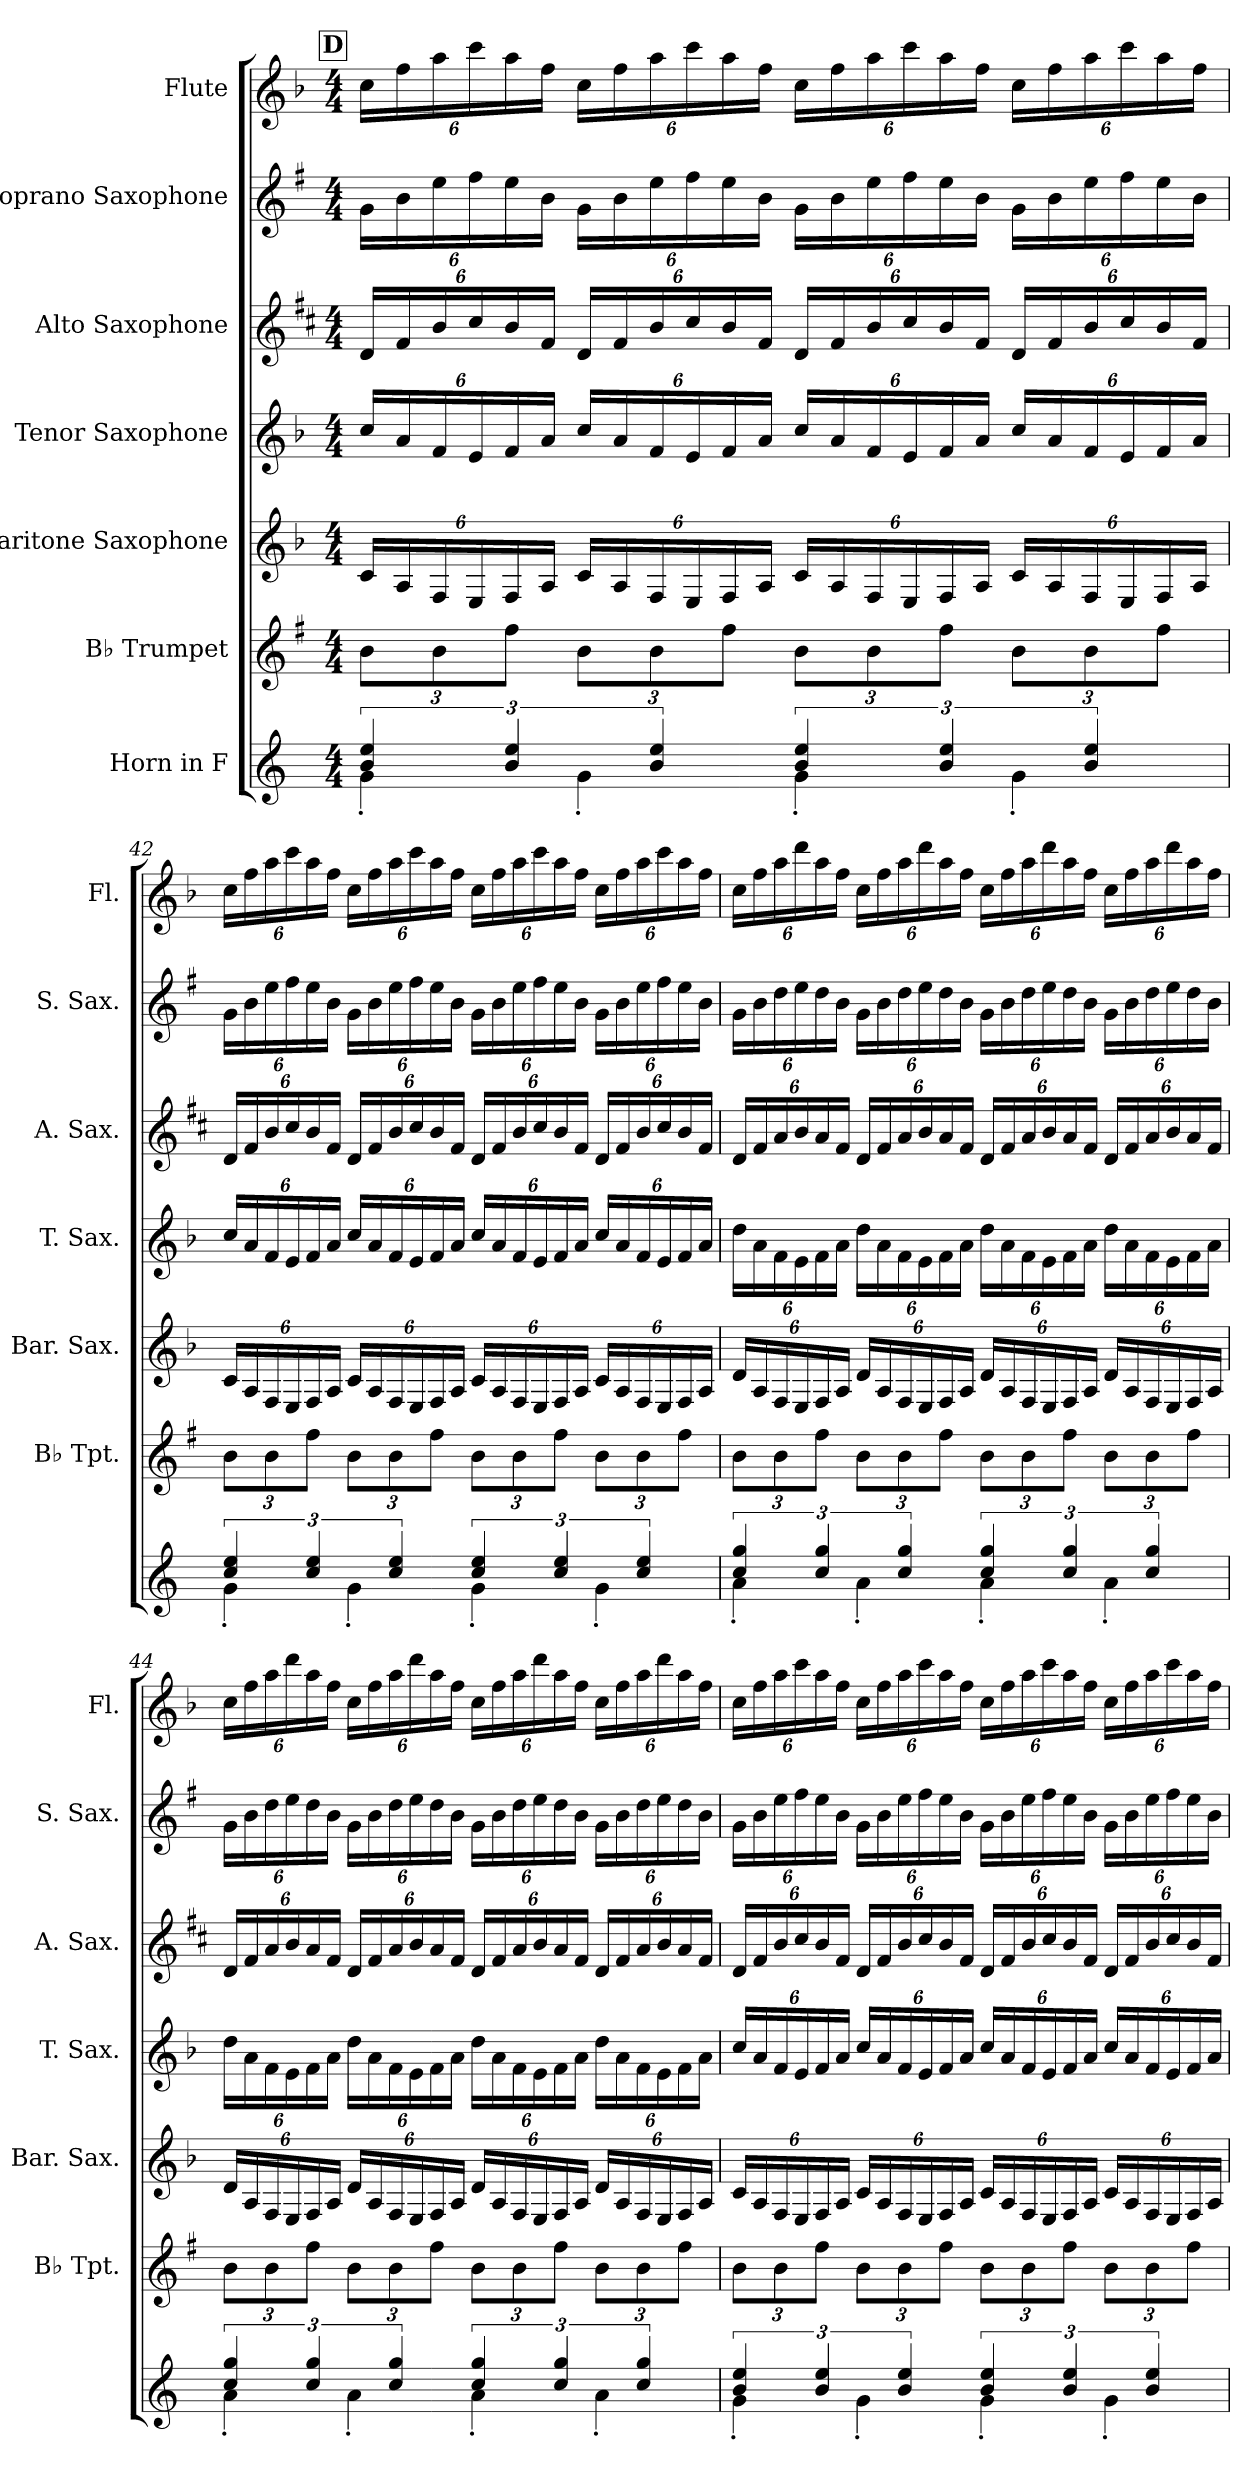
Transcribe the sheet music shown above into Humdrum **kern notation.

**kern	**kern	**kern	**kern	**kern	**kern	**kern
*part7	*part6	*part5	*part4	*part3	*part2	*part1
*staff7	*staff6	*staff5	*staff4	*staff3	*staff2	*staff1
*I"Horn in F	*I"B♭ Trumpet	*I"Baritone Saxophone	*I"Tenor Saxophone	*I"Alto Saxophone	*I"Soprano Saxophone	*I"Flute
*	*I'B♭ Tpt.	*I'Bar. Sax.	*I'T. Sax.	*I'A. Sax.	*I'S. Sax.	*I'Fl.
!!LO:PB:g=z
*clefG2	*clefG2	*clefG2	*clefG2	*clefG2	*clefG2	*clefG2
*ITrd4c7	*ITrd1c2	*ITrd12c21	*ITrd8c14	*ITrd5c9	*ITrd1c2	*
*k[b-]	*k[b-]	*k[b-]	*k[b-]	*k[b-]	*k[b-]	*k[b-]
*M4/4	*M4/4	*M4/4	*M4/4	*M4/4	*M4/4	*M4/4
!!LO:REH:place=s1:a:B:fs=14:t=D
=41	=41	=41	=41	=41	=41	=41
*^	*	*	*	*	*	*
*	*	*Xbrackettup	*Xbrackettup	*Xbrackettup	*Xbrackettup	*Xbrackettup	*Xbrackettup
6e/ 6a/	4c'\	12a\L	24C/LL	24c/LL	24F/LL	24f\LL	24cc\LL
.	.	.	24AA/	24A/	24A/	24a\	24ff\
.	.	12a\	24FF/	24F/	24d/	24dd\	24aa\
.	.	.	24EE/	24E/	24e/	24ee\	24ccc\
6e/ 6a/	.	12ee\J	24FF/	24F/	24d/	24dd\	24aa\
.	.	.	24AA/JJ	24A/JJ	24A/JJ	24a\JJ	24ff\JJ
.	4c'\	12a\L	24C/LL	24c/LL	24F/LL	24f\LL	24cc\LL
.	.	.	24AA/	24A/	24A/	24a\	24ff\
6e/ 6a/	.	12a\	24FF/	24F/	24d/	24dd\	24aa\
.	.	.	24EE/	24E/	24e/	24ee\	24ccc\
.	.	12ee\J	24FF/	24F/	24d/	24dd\	24aa\
.	.	.	24AA/JJ	24A/JJ	24A/JJ	24a\JJ	24ff\JJ
6e/ 6a/	4c'\	12a\L	24C/LL	24c/LL	24F/LL	24f\LL	24cc\LL
.	.	.	24AA/	24A/	24A/	24a\	24ff\
.	.	12a\	24FF/	24F/	24d/	24dd\	24aa\
.	.	.	24EE/	24E/	24e/	24ee\	24ccc\
6e/ 6a/	.	12ee\J	24FF/	24F/	24d/	24dd\	24aa\
.	.	.	24AA/JJ	24A/JJ	24A/JJ	24a\JJ	24ff\JJ
.	4c'\	12a\L	24C/LL	24c/LL	24F/LL	24f\LL	24cc\LL
.	.	.	24AA/	24A/	24A/	24a\	24ff\
6e/ 6a/	.	12a\	24FF/	24F/	24d/	24dd\	24aa\
.	.	.	24EE/	24E/	24e/	24ee\	24ccc\
.	.	12ee\J	24FF/	24F/	24d/	24dd\	24aa\
.	.	.	24AA/JJ	24A/JJ	24A/JJ	24a\JJ	24ff\JJ
!!LO:PB:g=z
=42	=42	=42	=42	=42	=42	=42	=42
6f/ 6a/	4c'\	12a\L	24C/LL	24c/LL	24F/LL	24f\LL	24cc\LL
.	.	.	24AA/	24A/	24A/	24a\	24ff\
.	.	12a\	24FF/	24F/	24d/	24dd\	24aa\
.	.	.	24EE/	24E/	24e/	24ee\	24ccc\
6f/ 6a/	.	12ee\J	24FF/	24F/	24d/	24dd\	24aa\
.	.	.	24AA/JJ	24A/JJ	24A/JJ	24a\JJ	24ff\JJ
.	4c'\	12a\L	24C/LL	24c/LL	24F/LL	24f\LL	24cc\LL
.	.	.	24AA/	24A/	24A/	24a\	24ff\
6f/ 6a/	.	12a\	24FF/	24F/	24d/	24dd\	24aa\
.	.	.	24EE/	24E/	24e/	24ee\	24ccc\
.	.	12ee\J	24FF/	24F/	24d/	24dd\	24aa\
.	.	.	24AA/JJ	24A/JJ	24A/JJ	24a\JJ	24ff\JJ
6f/ 6a/	4c'\	12a\L	24C/LL	24c/LL	24F/LL	24f\LL	24cc\LL
.	.	.	24AA/	24A/	24A/	24a\	24ff\
.	.	12a\	24FF/	24F/	24d/	24dd\	24aa\
.	.	.	24EE/	24E/	24e/	24ee\	24ccc\
6f/ 6a/	.	12ee\J	24FF/	24F/	24d/	24dd\	24aa\
.	.	.	24AA/JJ	24A/JJ	24A/JJ	24a\JJ	24ff\JJ
.	4c'\	12a\L	24C/LL	24c/LL	24F/LL	24f\LL	24cc\LL
.	.	.	24AA/	24A/	24A/	24a\	24ff\
6f/ 6a/	.	12a\	24FF/	24F/	24d/	24dd\	24aa\
.	.	.	24EE/	24E/	24e/	24ee\	24ccc\
.	.	12ee\J	24FF/	24F/	24d/	24dd\	24aa\
.	.	.	24AA/JJ	24A/JJ	24A/JJ	24a\JJ	24ff\JJ
!!LO:PB:g=z
=43	=43	=43	=43	=43	=43	=43	=43
6f/ 6cc/	4d'\	12a\L	24D/LL	24d\LL	24F/LL	24f\LL	24cc\LL
.	.	.	24AA/	24A\	24A/	24a\	24ff\
.	.	12a\	24FF/	24F\	24c/	24cc\	24aa\
.	.	.	24EE/	24E\	24d/	24dd\	24ddd\
6f/ 6cc/	.	12ee\J	24FF/	24F\	24c/	24cc\	24aa\
.	.	.	24AA/JJ	24A\JJ	24A/JJ	24a\JJ	24ff\JJ
.	4d'\	12a\L	24D/LL	24d\LL	24F/LL	24f\LL	24cc\LL
.	.	.	24AA/	24A\	24A/	24a\	24ff\
6f/ 6cc/	.	12a\	24FF/	24F\	24c/	24cc\	24aa\
.	.	.	24EE/	24E\	24d/	24dd\	24ddd\
.	.	12ee\J	24FF/	24F\	24c/	24cc\	24aa\
.	.	.	24AA/JJ	24A\JJ	24A/JJ	24a\JJ	24ff\JJ
6f/ 6cc/	4d'\	12a\L	24D/LL	24d\LL	24F/LL	24f\LL	24cc\LL
.	.	.	24AA/	24A\	24A/	24a\	24ff\
.	.	12a\	24FF/	24F\	24c/	24cc\	24aa\
.	.	.	24EE/	24E\	24d/	24dd\	24ddd\
6f/ 6cc/	.	12ee\J	24FF/	24F\	24c/	24cc\	24aa\
.	.	.	24AA/JJ	24A\JJ	24A/JJ	24a\JJ	24ff\JJ
.	4d'\	12a\L	24D/LL	24d\LL	24F/LL	24f\LL	24cc\LL
.	.	.	24AA/	24A\	24A/	24a\	24ff\
6f/ 6cc/	.	12a\	24FF/	24F\	24c/	24cc\	24aa\
.	.	.	24EE/	24E\	24d/	24dd\	24ddd\
.	.	12ee\J	24FF/	24F\	24c/	24cc\	24aa\
.	.	.	24AA/JJ	24A\JJ	24A/JJ	24a\JJ	24ff\JJ
!!LO:PB:g=z
=44	=44	=44	=44	=44	=44	=44	=44
6f/ 6cc/	4d'\	12a\L	24D/LL	24d\LL	24F/LL	24f\LL	24cc\LL
.	.	.	24AA/	24A\	24A/	24a\	24ff\
.	.	12a\	24FF/	24F\	24c/	24cc\	24aa\
.	.	.	24EE/	24E\	24d/	24dd\	24ddd\
6f/ 6cc/	.	12ee\J	24FF/	24F\	24c/	24cc\	24aa\
.	.	.	24AA/JJ	24A\JJ	24A/JJ	24a\JJ	24ff\JJ
.	4d'\	12a\L	24D/LL	24d\LL	24F/LL	24f\LL	24cc\LL
.	.	.	24AA/	24A\	24A/	24a\	24ff\
6f/ 6cc/	.	12a\	24FF/	24F\	24c/	24cc\	24aa\
.	.	.	24EE/	24E\	24d/	24dd\	24ddd\
.	.	12ee\J	24FF/	24F\	24c/	24cc\	24aa\
.	.	.	24AA/JJ	24A\JJ	24A/JJ	24a\JJ	24ff\JJ
6f/ 6cc/	4d'\	12a\L	24D/LL	24d\LL	24F/LL	24f\LL	24cc\LL
.	.	.	24AA/	24A\	24A/	24a\	24ff\
.	.	12a\	24FF/	24F\	24c/	24cc\	24aa\
.	.	.	24EE/	24E\	24d/	24dd\	24ddd\
6f/ 6cc/	.	12ee\J	24FF/	24F\	24c/	24cc\	24aa\
.	.	.	24AA/JJ	24A\JJ	24A/JJ	24a\JJ	24ff\JJ
.	4d'\	12a\L	24D/LL	24d\LL	24F/LL	24f\LL	24cc\LL
.	.	.	24AA/	24A\	24A/	24a\	24ff\
6f/ 6cc/	.	12a\	24FF/	24F\	24c/	24cc\	24aa\
.	.	.	24EE/	24E\	24d/	24dd\	24ddd\
.	.	12ee\J	24FF/	24F\	24c/	24cc\	24aa\
.	.	.	24AA/JJ	24A\JJ	24A/JJ	24a\JJ	24ff\JJ
!!LO:PB:g=z
=45	=45	=45	=45	=45	=45	=45	=45
6e/ 6a/	4c'\	12a\L	24C/LL	24c/LL	24F/LL	24f\LL	24cc\LL
.	.	.	24AA/	24A/	24A/	24a\	24ff\
.	.	12a\	24FF/	24F/	24d/	24dd\	24aa\
.	.	.	24EE/	24E/	24e/	24ee\	24ccc\
6e/ 6a/	.	12ee\J	24FF/	24F/	24d/	24dd\	24aa\
.	.	.	24AA/JJ	24A/JJ	24A/JJ	24a\JJ	24ff\JJ
.	4c'\	12a\L	24C/LL	24c/LL	24F/LL	24f\LL	24cc\LL
.	.	.	24AA/	24A/	24A/	24a\	24ff\
6e/ 6a/	.	12a\	24FF/	24F/	24d/	24dd\	24aa\
.	.	.	24EE/	24E/	24e/	24ee\	24ccc\
.	.	12ee\J	24FF/	24F/	24d/	24dd\	24aa\
.	.	.	24AA/JJ	24A/JJ	24A/JJ	24a\JJ	24ff\JJ
6e/ 6a/	4c'\	12a\L	24C/LL	24c/LL	24F/LL	24f\LL	24cc\LL
.	.	.	24AA/	24A/	24A/	24a\	24ff\
.	.	12a\	24FF/	24F/	24d/	24dd\	24aa\
.	.	.	24EE/	24E/	24e/	24ee\	24ccc\
6e/ 6a/	.	12ee\J	24FF/	24F/	24d/	24dd\	24aa\
.	.	.	24AA/JJ	24A/JJ	24A/JJ	24a\JJ	24ff\JJ
.	4c'\	12a\L	24C/LL	24c/LL	24F/LL	24f\LL	24cc\LL
.	.	.	24AA/	24A/	24A/	24a\	24ff\
6e/ 6a/	.	12a\	24FF/	24F/	24d/	24dd\	24aa\
.	.	.	24EE/	24E/	24e/	24ee\	24ccc\
.	.	12ee\J	24FF/	24F/	24d/	24dd\	24aa\
.	.	.	24AA/JJ	24A/JJ	24A/JJ	24a\JJ	24ff\JJ
*v	*v	*	*	*	*	*	*
=	=	=	=	=	=	=
*-	*-	*-	*-	*-	*-	*-
